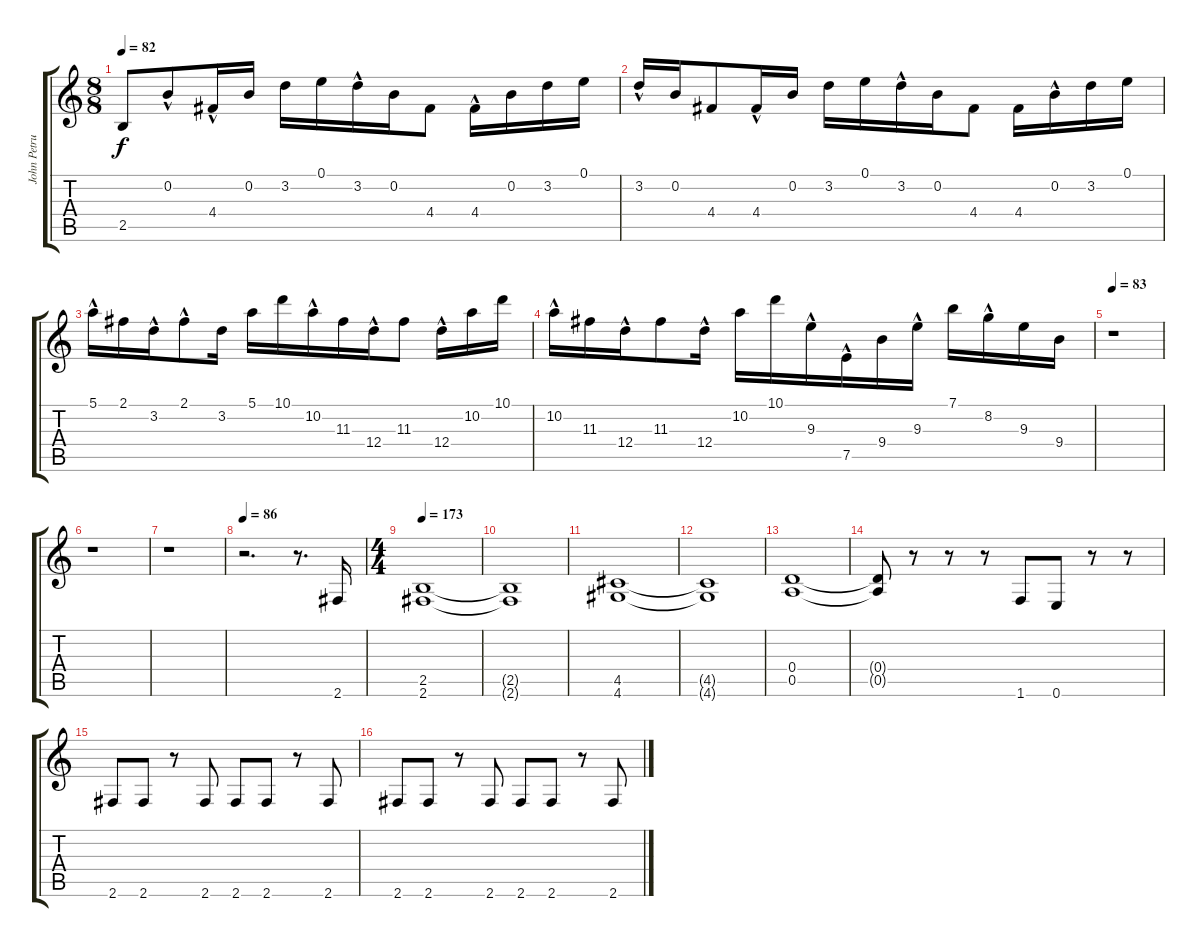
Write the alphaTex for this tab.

\track ("John Petrucci" "John Petru") {instrument distortionguitar}
\staff {score tabs}
\tuning (E4 B3 G3 D3 A2 E2) {hide}
\ts (8 8)
\tempo 82
\clef g2
\ks c
2.5.8{dy f balance 12} 0.2{hac}.8 4.4{hac}.16{balance 3} 0.2.16 3.2.16 0.1.16 3.2{hac}.16{balance 12} 0.2.16 4.4.8 4.4{hac}.16{balance 3} 0.2.16 3.2.16 0.1.16 |
3.2{hac}.16{balance 12} 0.2.16 4.4.8 4.4{hac}.16{balance 3} 0.2.16 3.2.16 0.1.16 3.2{hac}.16{balance 12} 0.2.16 4.4.8 4.4.16{balance 3} 0.2{hac}.16 3.2.16 0.1.16 |
5.1{hac}.16{balance 12} 2.1.16 3.2{hac}.16 2.1{hac}.8 3.2.16{balance 3} 5.1.16 10.1.16 10.2{hac}.16{balance 12} 11.3.16 12.4{hac}.16 11.3.8 12.4{hac}.16{balance 3} 10.2.16 10.1.16 |
10.2{hac}.16{balance 12} 11.3.16 12.4{hac}.16 11.3.8 12.4{hac}.16{balance 3} 10.2.16 10.1.16 9.3{hac}.16{balance 12} 7.5{hac}.16 9.4.16 9.3{hac}.16 7.1.16{balance 3} 8.2{hac}.16 9.3.16 9.4.16 |
\tempo 83
r.1 |
r.1 |
r.1 |
\tempo 86
r.2{d} r.8{d} 2.6.16{volume 16 balance 12 instrument distortionguitar} |
\ts (4 4)
\tempo 173
(2.5 2.6).1 |
(2.5{t} 2.6{t}).1 |
(4.5 4.6).1 |
(4.5{t} 4.6{t}).1 |
(0.4 0.5).1 |
(0.4{t} 0.5{t}).8 r.8 r.8 r.8 1.6.8 0.6.8 r.8 r.8 |
2.6.8 2.6.8 r.8 2.6.8 2.6.8 2.6.8 r.8 2.6.8 |
2.6.8 2.6.8 r.8 2.6.8 2.6.8 2.6.8 r.8 2.6.8
